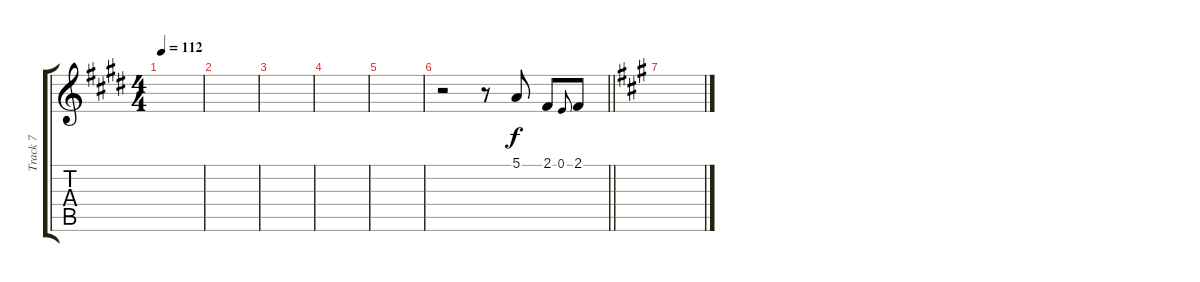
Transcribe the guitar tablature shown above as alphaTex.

\track ("Track 7" "Track 7") {instrument altosax}
\staff {score tabs}
\tuning (E4 B3 G3 D3 A2 E2) {hide}
\ts (4 4)
\tempo 112
\clef g2
\ks e
|
|
|
|
|
\barLineRight lightlight
r.2 r.8 5.1.8 2.1.8 0.1.8{gr onbeat} 2.1.8 |
\ks a
